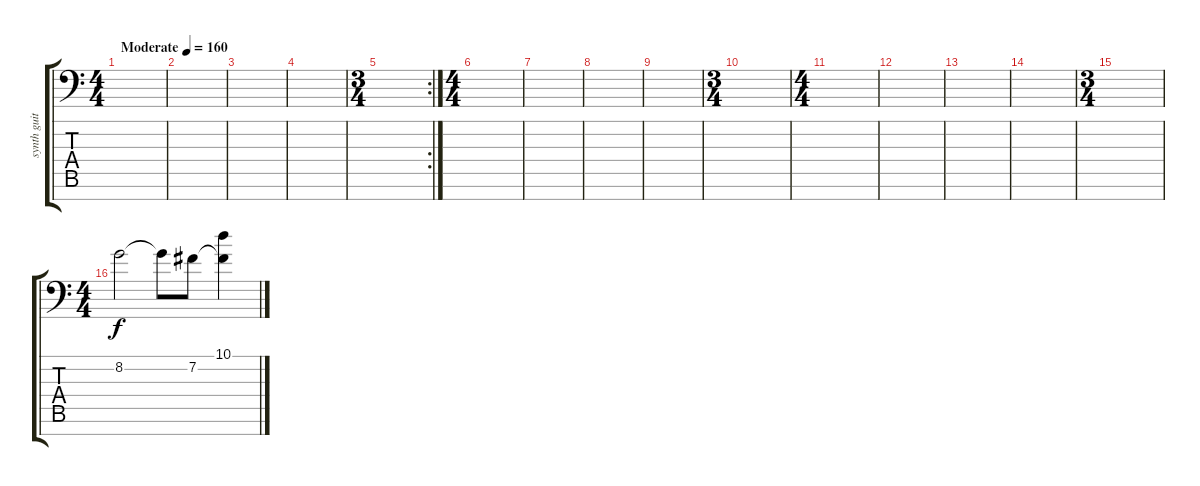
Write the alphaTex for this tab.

\track ("synth guitar" "synth guit") {instrument lead6voice}
\staff {score tabs}
\tuning (E4 B3 G3 D3 A2 E2 C-1) {hide}
\ts (4 4)
\tempo (160 "Moderate")
\clef f4
\ks c
|
|
|
|
\rc 2
\ts (3 4)
|
\ts (4 4)
|
|
|
|
\ts (3 4)
|
\ts (4 4)
|
|
|
|
\ts (3 4)
|
\ts (4 4)
8.2.2 8.2{t}.8 7.2.8 (10.1 7.2{t}).4
